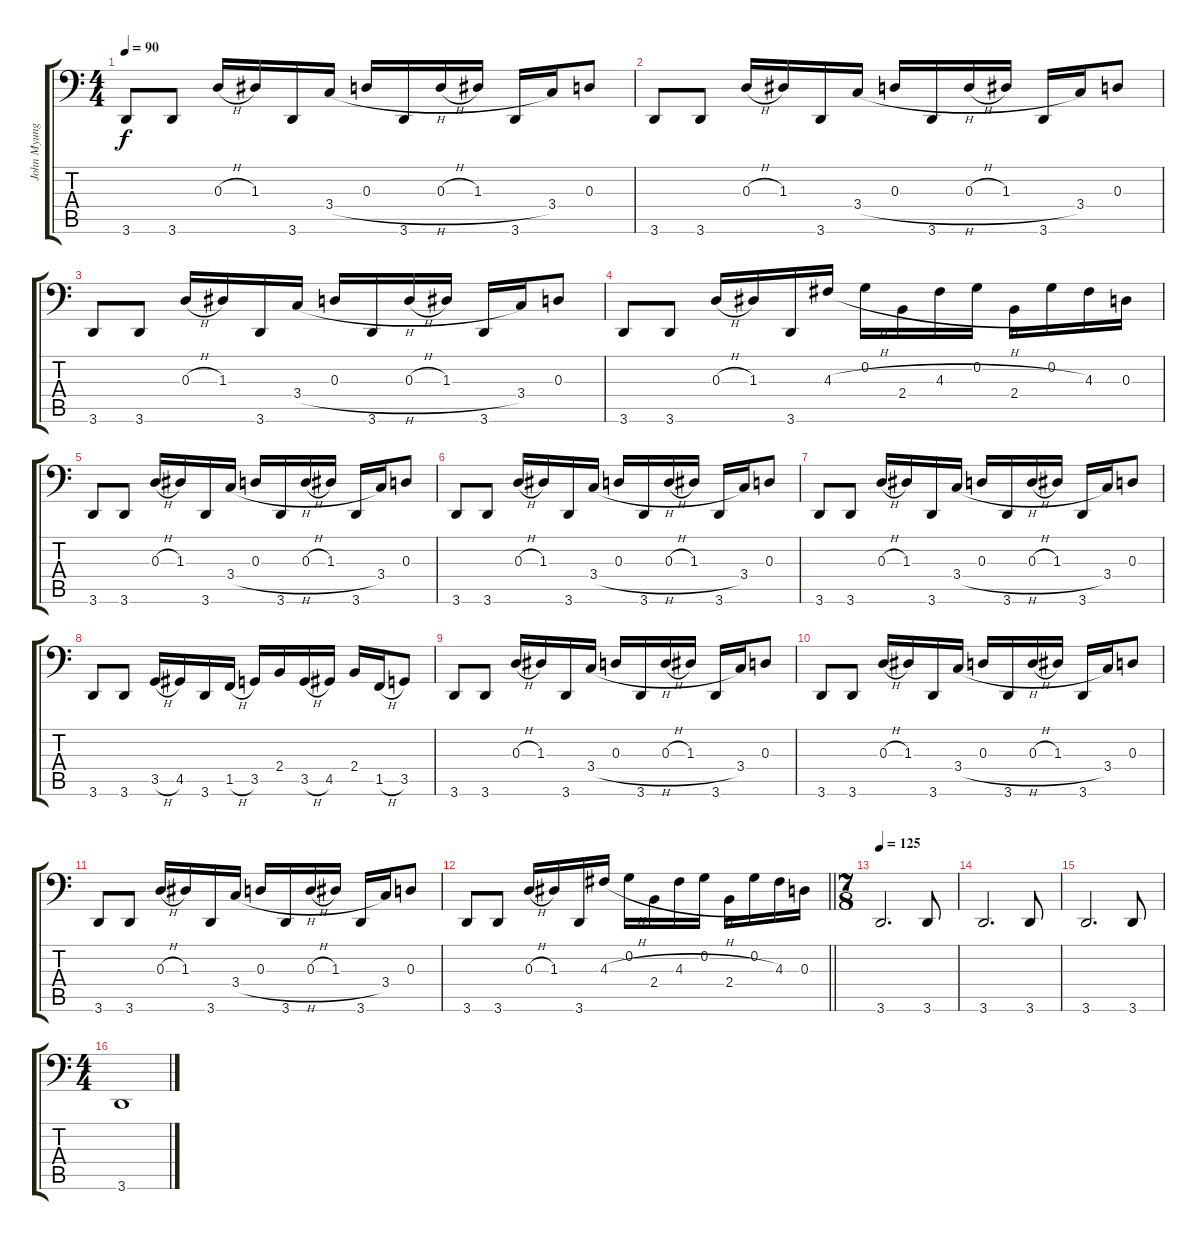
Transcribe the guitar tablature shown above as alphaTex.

\track ("John Myung" "John Myung") {instrument electricbassfinger}
\staff {score tabs}
\tuning (C3 G2 D2 A1 E1 B0) {hide}
\ts (4 4)
\tempo 90
\clef f4
\ks c
3.6.8{dy f} 3.6.8 0.3{h}.16 1.3.16 3.6.16 3.4{h}.16 0.3.16 3.6.16 0.3{h}.16 1.3.16 3.6.16 3.4.16 0.3.8 |
3.6.8 3.6.8 0.3{h}.16 1.3.16 3.6.16 3.4{h}.16 0.3.16 3.6.16 0.3{h}.16 1.3.16 3.6.16 3.4.16 0.3.8 |
3.6.8 3.6.8 0.3{h}.16 1.3.16 3.6.16 3.4{h}.16 0.3.16 3.6.16 0.3{h}.16 1.3.16 3.6.16 3.4.16 0.3.8 |
3.6.8 3.6.8 0.3{h}.16 1.3.16 3.6.16 4.3{h}.16 0.2.16 2.4.16 4.3{h}.16 0.2.16 2.4.16 0.2.16 4.3.16 0.3.16 |
3.6.8 3.6.8 0.3{h}.16 1.3.16 3.6.16 3.4{h}.16 0.3.16 3.6.16 0.3{h}.16 1.3.16 3.6.16 3.4.16 0.3.8 |
3.6.8 3.6.8 0.3{h}.16 1.3.16 3.6.16 3.4{h}.16 0.3.16 3.6.16 0.3{h}.16 1.3.16 3.6.16 3.4.16 0.3.8 |
3.6.8 3.6.8 0.3{h}.16 1.3.16 3.6.16 3.4{h}.16 0.3.16 3.6.16 0.3{h}.16 1.3.16 3.6.16 3.4.16 0.3.8 |
3.6.8 3.6.8 3.5{h}.16 4.5.16 3.6.16 1.5{h}.16 3.5.16 2.4.16 3.5{h}.16 4.5.16 2.4.16 1.5{h}.16 3.5.8 |
3.6.8 3.6.8 0.3{h}.16 1.3.16 3.6.16 3.4{h}.16 0.3.16 3.6.16 0.3{h}.16 1.3.16 3.6.16 3.4.16 0.3.8 |
3.6.8 3.6.8 0.3{h}.16 1.3.16 3.6.16 3.4{h}.16 0.3.16 3.6.16 0.3{h}.16 1.3.16 3.6.16 3.4.16 0.3.8 |
3.6.8 3.6.8 0.3{h}.16 1.3.16 3.6.16 3.4{h}.16 0.3.16 3.6.16 0.3{h}.16 1.3.16 3.6.16 3.4.16 0.3.8 |
\barLineRight lightlight
3.6.8 3.6.8 0.3{h}.16 1.3.16 3.6.16 4.3{h}.16 0.2.16 2.4.16 4.3{h}.16 0.2.16 2.4.16 0.2.16 4.3.16 0.3.16 |
\ts (7 8)
\tempo 125
3.6.2{d} 3.6.8 |
3.6.2{d} 3.6.8 |
3.6.2{d} 3.6.8 |
\ts (4 4)
3.6.1
